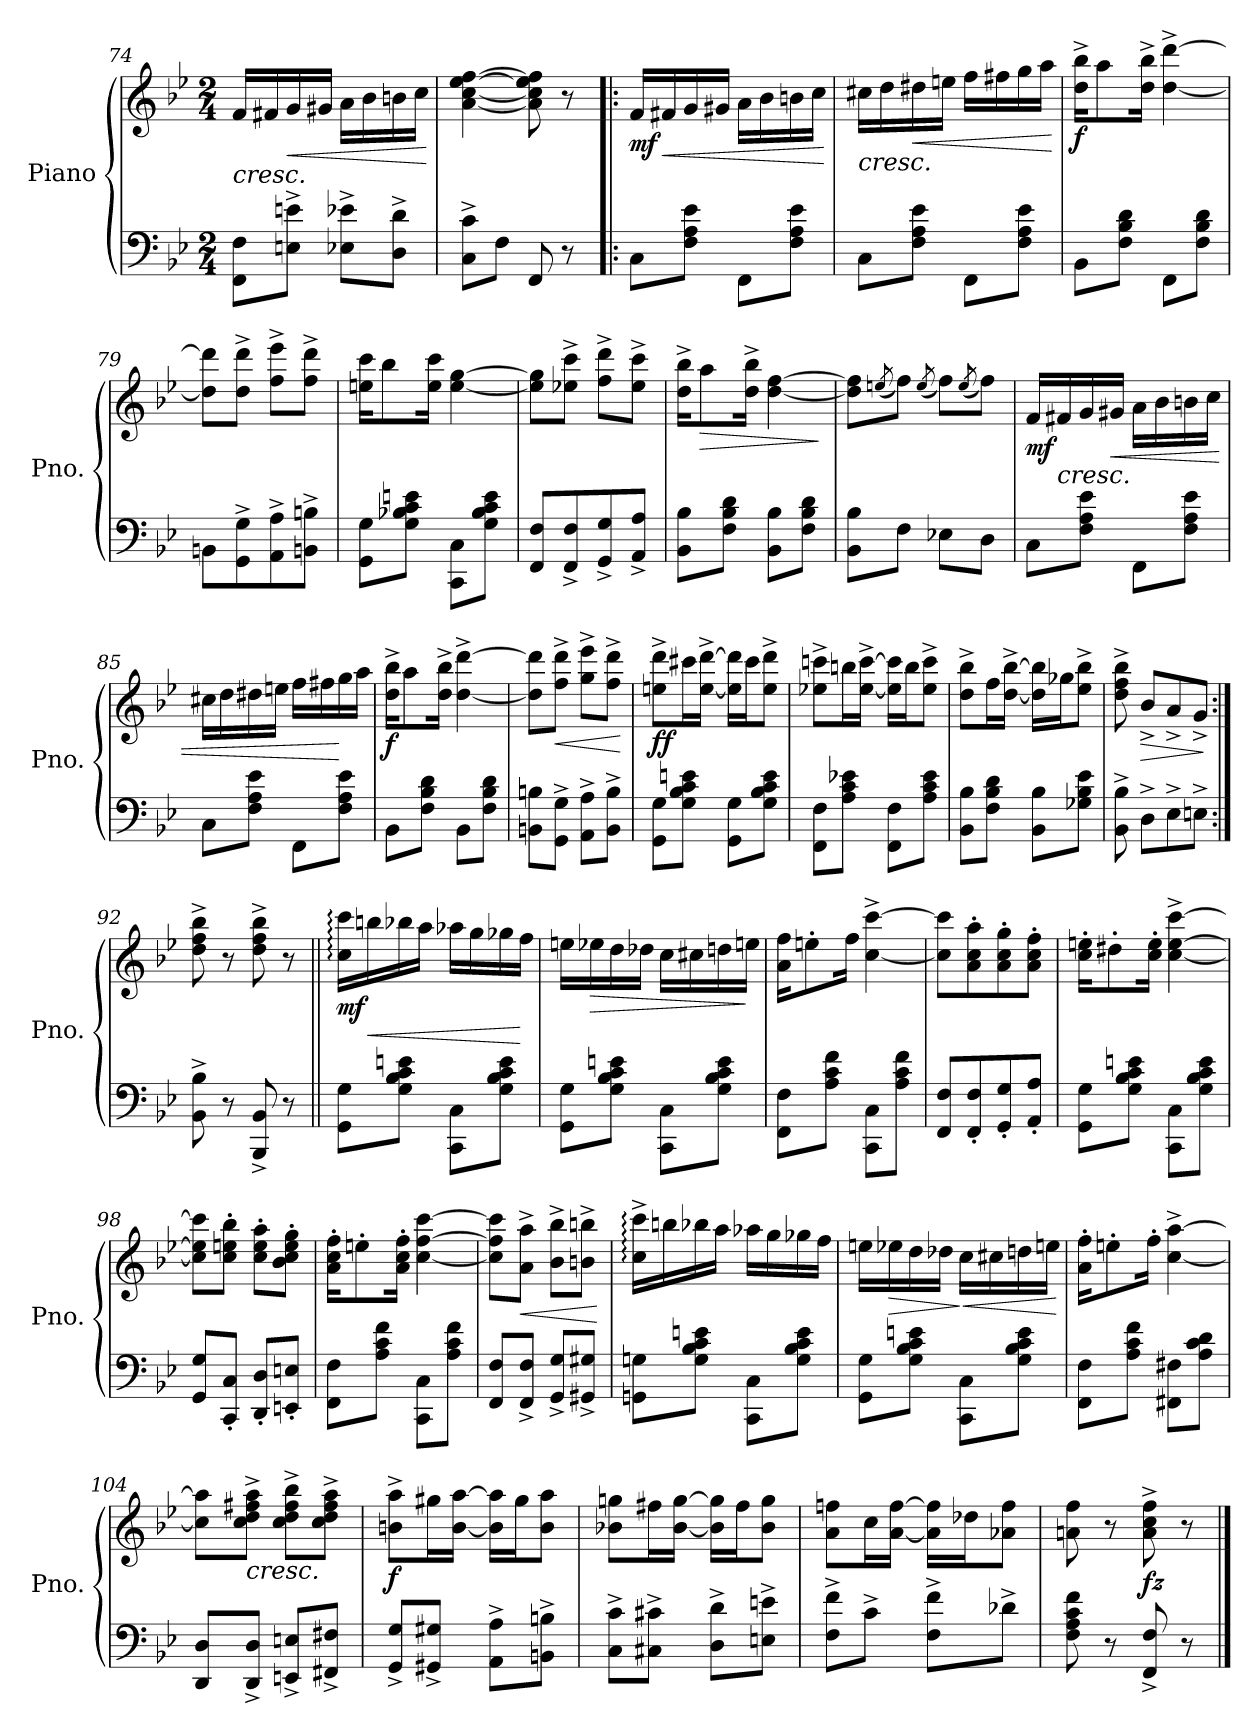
**kern	**kern	**dynam
*part1	*part1	*part1
*staff2	*staff1	*staff1/2
*I"Piano	*	*
*I'Pno.	*	*
*clefF4	*clefG2	*
*k[b-e-]	*k[b-e-]	*
*M2/4	*M2/4	*
=74	=74	=74
!	!LO:TX:b:i:t=cresc.	!
8FF\ 8F\L	16f/LL	.
.	16f#X/	.
!	!	!LO:HP:b
8En\^ 8en\^J	16g/	<
.	16g#X/JJ	.
8E-X\^ 8e-X\^L	16a\LL	.
.	16b-\	.
8D\^ 8d\^J	16bn\	.
.	16cc\JJ	.
.	.	[
=75	=75	=75
8C\^ 8c\^L	[4a\ [4cc\ [4ee-\ [4ff\	.
8F\J	.	.
8FF/	8a\] 8cc\] 8ee-\] 8ff\]	.
8r	8r	.
=76!|:	=76!|:	=76!|:
!	!	!LO:DY:b
8C\L	16f/LL	mf
!	!	!LO:HP:b
.	16f#X/	<
8F\ 8A\ 8e-\J	16g/	.
.	16g#X/JJ	.
8FF\L	16a\LL	.
.	16b-\	.
8F\ 8A\ 8e-\J	16bn\	.
.	16cc\JJ	.
.	.	[
=77	=77	=77
!	!LO:TX:b:i:t=cresc.	!
8C\L	16cc#X\LL	.
.	16dd\	.
!	!	!LO:HP:b
8F\ 8A\ 8e-\J	16dd#X\	<
.	16een\JJ	.
8FF\L	16ff\LL	.
.	16ff#X\	.
8F\ 8A\ 8e-\J	16gg\	.
.	16aa\JJ	.
.	.	[
!!LO:LB:g=z
=78	=78	=78
!	!	!LO:DY:b
8BB-\L	16dd\^ 16bb-\^KL	f
.	8aa\	.
8F\ 8B-\ 8d\J	.	.
.	16dd\^ 16bb-\^Jk	.
8FF\L	[4dd\^ [4ddd\^	.
8F\ 8B-\ 8d\J	.	.
=79	=79	=79
8BBn\L	8dd\] 8ddd\]L	.
8GG\^ 8G\^	8dd\^ 8ddd\^J	.
8AA\^ 8A\^	8ff\^ 8eee-\^L	.
8BBn\^ 8Bn\^J	8ff\^ 8ddd\^J	.
=80	=80	=80
8GG\ 8G\L	16een\ 16ccc\KL	.
.	8bb-\	.
8G\ 8B-X\ 8c\ 8en\J	.	.
.	16ee\ 16ccc\Jk	.
8CC\ 8C\L	[4ee\ [4gg\	.
8G\ 8B-\ 8c\ 8e\J	.	.
=81	=81	=81
8FF/ 8F/L	8een\] 8gg\]L	.
8FF/^ 8F/^	8ee-X\^ 8ccc\^J	.
8GG/^ 8G/^	8ff\^ 8ddd\^L	.
8AA/^ 8A/^J	8ee-\^ 8ccc\^J	.
=82	=82	=82
8BB-\ 8B-\L	16dd\^ 16bb-\^KL	.
!	!	!LO:HP:b
.	8aa\	>
8F\ 8B-\ 8d\J	.	.
.	16dd\^ 16bb-\^Jk	.
8BB-\ 8B-\L	[4dd\ [4ff\	.
8F\ 8B-\ 8d\J	.	.
.	.	]
=83	=83	=83
8BB-\ 8B-\L	8dd\] 8ff\]L	.
.	(<8qeen/	.
8F\J	8ff\J)	.
.	(<8qee/	.
8E-X\L	8ff\L)	.
.	(<8qee/	.
8D\J	8ff\J)	.
=84	=84	=84
!	!	!LO:DY:b
8C\L	16f/LL	mf
!	!LO:TX:b:i:t=cresc.	!
.	16f#X/	.
8F\ 8A\ 8e-\J	16g/	.
!	!	!LO:HP:b
.	16g#X/JJ	<
8FF\L	16a\LL	.
.	16b-\	.
8F\ 8A\ 8e-\J	16bn\	.
.	16cc\JJ	.
!!LO:PB:g=z
=85	=85	=85
8C\L	16cc#X\LL	.
.	16dd\	.
8F\ 8A\ 8e-\J	16dd#X\	.
.	16een\JJ	.
8FF\L	16ff\LL	.
.	16ff#X\	.
8F\ 8A\ 8e-\J	16gg\	[
.	16aa\JJ	.
=86	=86	=86
!	!	!LO:DY:b
8BB-\L	16dd\^ 16bb-\^KL	f
.	8aa\	.
8F\ 8B-\ 8d\J	.	.
.	16dd\^ 16bb-\^Jk	.
8BB-\L	[4dd\^ [4ddd\^	.
8F\ 8B-\ 8d\J	.	.
=87	=87	=87
8BBn\ 8Bn\L	8dd\] 8ddd\]L	.
!	!	!LO:HP:b
8GG\^ 8G\^J	8ff\^ 8ddd\^J	<
8AA\^ 8A\^L	8gg\^ 8eee-\^L	.
8BB\^ 8B\^J	8ff\^ 8ddd\^J	.
.	.	[
=88	=88	=88
!	!	!LO:DY:b
8GG\ 8G\L	8een\^ 8ddd\^L	ff
8G\ 8B-\ 8c\ 8en\J	16ccc#X\L	.
.	[16ee\^ [16ddd\^JJ	.
8GG\ 8G\L	16ee\] 16ddd\]LL	.
.	16ccc#\J	.
8G\ 8B-\ 8c\ 8e\J	8ee\^ 8ddd\^J	.
=89	=89	=89
8FF\ 8F\L	8ee-X\^ 8cccn\^L	.
8A\ 8c\ 8e-X\J	16bbn\L	.
.	[16ee-\^ [16ccc\^JJ	.
8FF\ 8F\L	16ee-\] 16ccc\]LL	.
.	16bb\J	.
8A\ 8c\ 8e-\J	8ee-\^ 8ccc\^J	.
=90	=90	=90
8BB-\ 8B-\L	8dd\^ 8bb-\^L	.
8F\ 8B-\ 8d\J	16ff\L	.
.	[16dd\^ [16bb-\^JJ	.
8BB-\ 8B-\L	16dd\] 16bb-\]LL	.
.	16gg-X\J	.
8G-X\ 8B-\ 8e-\J	8ee-\^ 8bb-\^J	.
=91	=91	=91
8BB-\^ 8B-\^	8dd\^ 8ff\^ 8bb-\^	.
!	!	!LO:HP:b
8D^\L	8b-^/L	>
8E-^\	8a^/	.
8En^\J	8g^/J	.
.	.	]
!!LO:LB:g=z
=92:|!	=92:|!	=92:|!
8BB-\^ 8B-\^	8dd\^ 8ff\^ 8bb-\^	.
8r	8r	.
!	!	!LO:DY:b
8BBB-/^ 8BB-/^	8dd\^ 8ff\^ 8bb-\^	other-dynamics
8r	8r	.
=93||	=93||	=93||
!	!	!LO:DY:b
8GG\ 8G\L	16cc\: 16ccc\:LL	mf
!	!	!LO:HP:b
.	16bbn\	<
8G\ 8B-\ 8c\ 8en\J	16bb-X\	.
.	16aa\JJ	.
8CC\ 8C\L	16aa-X\LL	.
.	16gg\	.
8G\ 8B-\ 8c\ 8e\J	16gg-X\	.
.	16ff\JJ	[
=94	=94	=94
8GG\ 8G\L	16een\LL	.
!	!	!LO:HP:b
.	16ee-X\	>
8G\ 8B-\ 8c\ 8en\J	16dd\	.
.	16dd-X\JJ	.
8CC\ 8C\L	16cc\LL	.
.	16cc#X\	.
8G\ 8B-\ 8c\ 8e\J	16ddn\	.
.	16een\JJ	]
=95	=95	=95
8FF\ 8F\L	16a\ 16ff\KL	.
.	8een'\	.
8A\ 8c\ 8f\J	.	.
.	16ff\Jk	.
8CC\ 8C\L	[4cc\^ [4ccc\^	.
8A\ 8c\ 8f\J	.	.
=96	=96	=96
8FF/ 8F/L	8cc\] 8ccc\]L	.
8FF/' 8F/'	8a\' 8cc\' 8aa\'	.
8GG/' 8G/'	8a\' 8cc\' 8gg\'	.
8AA/' 8A/'J	8a\' 8cc\' 8ff\'J	.
=97	=97	=97
8GG\ 8G\L	16cc\' 16een\'KL	.
.	8dd#X'\	.
8G\ 8B-\ 8c\ 8en\J	.	.
.	16cc\' 16ee\'Jk	.
8CC\ 8C\L	[4cc\^ [4ee\^ [4ccc\^	.
8G\ 8B-\ 8c\ 8e\J	.	.
=98	=98	=98
8GG/ 8G/L	8cc\] 8ee\] 8ccc\]L	.
8CC/' 8C/'J	8cc\' 8een\' 8bb-\'J	.
8DD/' 8D/'L	8cc\' 8ee\' 8aa\'L	.
8EEn/' 8En/'J	8b-\' 8cc\' 8ee\' 8gg\'J	.
!!LO:LB:g=z
=99	=99	=99
8FF\ 8F\L	16a\' 16cc\' 16ff\'KL	.
.	8een'\	.
8A\ 8c\ 8f\J	.	.
.	16a\' 16cc\' 16ff\'Jk	.
8CC\ 8C\L	[4cc\ [4ff\ [4ccc\	.
8A\ 8c\ 8f\J	.	.
=100	=100	=100
8FF/ 8F/L	8cc\] 8ff\] 8ccc\]L	.
!	!	!LO:HP:b
8FF/^ 8F/^J	8a\^ 8aa\^J	<
8GG/^ 8G/^L	8b-\^ 8bb-\^L	.
8GG#X/^ 8G#X/^J	8bn\^ 8bbn\^J	.
.	.	[
=101	=101	=101
8GGn\ 8Gn\L	16cc\:^ 16ccc\:^LL	.
.	16bbn\	.
8G\ 8B-\ 8c\ 8en\J	16bb-X\	.
.	16aa\JJ	.
8CC\ 8C\L	16aa-X\LL	.
.	16gg\	.
8G\ 8B-\ 8c\ 8e\J	16gg-X\	.
.	16ff\JJ	.
=102	=102	=102
8GG\ 8G\L	16een\LL	.
!	!	!LO:HP:b
.	16ee-X\	>
8G\ 8B-\ 8c\ 8en\J	16dd\	.
.	16dd-X\JJ	.
!	!	!LO:HP:n=1:b
8CC\ 8C\L	16cc\LL	] <
.	16cc#X\	.
8G\ 8B-\ 8c\ 8e\J	16ddn\	.
.	16een\JJ	.
.	.	[
=103	=103	=103
8FF\ 8F\L	16a\' 16ff\'KL	.
.	8een'\	.
8A\ 8c\ 8f\J	.	.
.	16ff'\Jk	.
8FF#X\ 8F#X\L	[4cc\^ [4aa\^	.
8A\ 8c\ 8d\J	.	.
=104	=104	=104
8DD/ 8D/L	8cc\] 8aa\]L	.
!	!LO:TX:b:i:t=cresc.	!
8DD/^ 8D/^J	8cc\^ 8dd\^ 8ff#X\^ 8aa\^J	.
8EEn/^ 8En/^L	8cc\^ 8dd\^ 8ff#\^ 8bb-\^L	.
8FF#X/^ 8F#X/^J	8cc\^ 8dd\^ 8ff#\^ 8aa\^J	.
!!LO:LB:g=z
=105	=105	=105
!	!	!LO:DY:b
8GG/^ 8G/^L	8bn\^ 8aa\^L	f
8GG#X/^ 8G#X/^J	16gg#X\L	.
.	[16b\ [16aa\JJ	.
8AA\^ 8A\^L	16b\] 16aa\]LL	.
.	16gg#\J	.
8BBn\^ 8Bn\^J	8b\ 8aa\J	.
=106	=106	=106
8C\^ 8c\^L	8b-X\ 8ggn\L	.
8C#X\^ 8c#X\^J	16ff#X\L	.
.	[16b-\ [16gg\JJ	.
8D\^ 8d\^L	16b-\] 16gg\]LL	.
.	16ff#\J	.
8En\^ 8en\^J	8b-\ 8gg\J	.
=107	=107	=107
8F\^ 8f\^L	8a\ 8ffn\L	.
8c^\J	16cc\L	.
.	[16a\ [16ff\JJ	.
8F\^ 8f\^L	16a\] 16ff\]LL	.
.	16dd-X\J	.
8d-X^\J	8a-X\ 8ff\J	.
=108	=108	=108
8F\ 8A\ 8c\ 8f\	8an\ 8ff\	.
8r	8r	.
!	!	!LO:DY:b
8FF/^ 8F/^	8a\^ 8cc\^ 8ff\^	fz
8r	8r	.
==	==	==
*-	*-	*-
